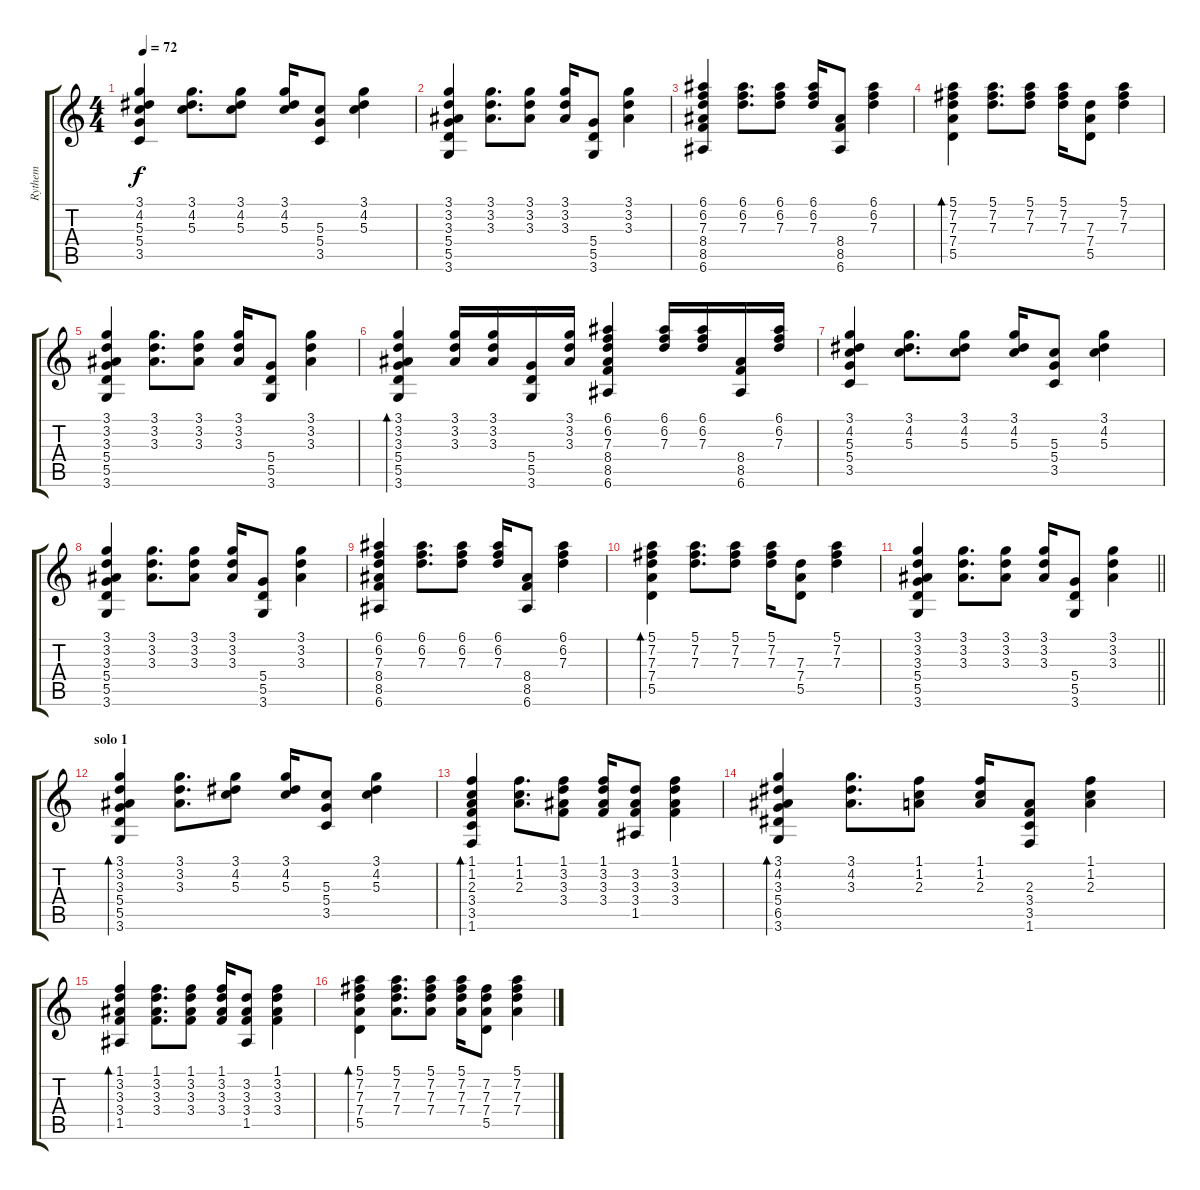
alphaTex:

\track ("Rythem" "Rythem") {instrument acousticguitarsteel}
\staff {score tabs}
\tuning (E4 B3 G3 D3 A2 E2) {hide}
\ts (4 4)
\tempo 72
\clef g2
\ks c
(3.1 4.2 5.3 5.4 3.5).4{dy f} (3.1 4.2 5.3).8{d} (3.1 4.2 5.3).8 (3.1 4.2 5.3).16 (5.3 5.4 3.5).8 (3.1 4.2 5.3).4 |
(3.1 3.2 3.3 5.4 5.5 3.6).4 (3.1 3.2 3.3).8{d} (3.1 3.2 3.3).8 (3.1 3.2 3.3).16 (5.4 5.5 3.6).8 (3.1 3.2 3.3).4 |
(6.1 6.2 7.3 8.4 8.5 6.6).4 (6.1 6.2 7.3).8{d} (6.1 6.2 7.3).8 (6.1 6.2 7.3).16 (8.4 8.5 6.6).8 (6.1 6.2 7.3).4 |
(5.1 7.2 7.3 7.4 5.5).4{bd 30} (5.1 7.2 7.3).8{d} (5.1 7.2 7.3).8 (5.1 7.2 7.3).16 (7.3 7.4 5.5).8 (5.1 7.2 7.3).4 |
(3.1 3.2 3.3 5.4 5.5 3.6).4 (3.1 3.2 3.3).8{d} (3.1 3.2 3.3).8 (3.1 3.2 3.3).16 (5.4 5.5 3.6).8 (3.1 3.2 3.3).4 |
(3.1 3.2 3.3 5.4 5.5 3.6).4{bd 60} (3.1 3.2 3.3).16 (3.1 3.2 3.3).16 (5.4 5.5 3.6).16 (3.1 3.2 3.3).16 (6.1 6.2 7.3 8.4 8.5 6.6).4 (6.1 6.2 7.3).16 (6.1 6.2 7.3).16 (8.4 8.5 6.6).16 (6.1 6.2 7.3).16 |
(3.1 4.2 5.3 5.4 3.5).4 (3.1 4.2 5.3).8{d} (3.1 4.2 5.3).8 (3.1 4.2 5.3).16 (5.3 5.4 3.5).8 (3.1 4.2 5.3).4 |
(3.1 3.2 3.3 5.4 5.5 3.6).4 (3.1 3.2 3.3).8{d} (3.1 3.2 3.3).8 (3.1 3.2 3.3).16 (5.4 5.5 3.6).8 (3.1 3.2 3.3).4 |
(6.1 6.2 7.3 8.4 8.5 6.6).4 (6.1 6.2 7.3).8{d} (6.1 6.2 7.3).8 (6.1 6.2 7.3).16 (8.4 8.5 6.6).8 (6.1 6.2 7.3).4 |
(5.1 7.2 7.3 7.4 5.5).4{bd 30} (5.1 7.2 7.3).8{d} (5.1 7.2 7.3).8 (5.1 7.2 7.3).16 (7.3 7.4 5.5).8 (5.1 7.2 7.3).4 |
\barLineRight lightlight
(3.1 3.2 3.3 5.4 5.5 3.6).4 (3.1 3.2 3.3).8{d} (3.1 3.2 3.3).8 (3.1 3.2 3.3).16 (5.4 5.5 3.6).8 (3.1 3.2 3.3).4 |
\section ("" "solo 1")
(3.1 3.2 3.3 5.4 5.5 3.6).4{bd 30} (3.1 3.2 3.3).8{d} (3.1 4.2 5.3).8 (3.1 4.2 5.3).16 (5.3 5.4 3.5).8 (3.1 4.2 5.3).4 |
(1.1 1.2 2.3 3.4 3.5 1.6).4{bd 30} (1.1 1.2 2.3).8{d} (1.1 3.2 3.3 3.4).8 (1.1 3.2 3.3 3.4).16 (3.2 3.3 3.4 1.5).8 (1.1 3.2 3.3 3.4).4 |
(3.1 4.2 3.3 5.4 6.5 3.6).4{bd 30} (3.1 4.2 3.3).8{d} (1.1 1.2 2.3).8 (1.1 1.2 2.3).16 (2.3 3.4 3.5 1.6).8 (1.1 1.2 2.3).4 |
(1.1 3.2 3.3 3.4 1.5).4{bd 30} (1.1 3.2 3.3 3.4).8{d} (1.1 3.2 3.3 3.4).8 (1.1 3.2 3.3 3.4).16 (3.2 3.3 3.4 1.5).8 (1.1 3.2 3.3 3.4).4 |
(5.1 7.2 7.3 7.4 5.5).4{bd 30} (5.1 7.2 7.3 7.4).8{d} (5.1 7.2 7.3 7.4).8 (5.1 7.2 7.3 7.4).16 (7.2 7.3 7.4 5.5).8 (5.1 7.2 7.3 7.4).4
